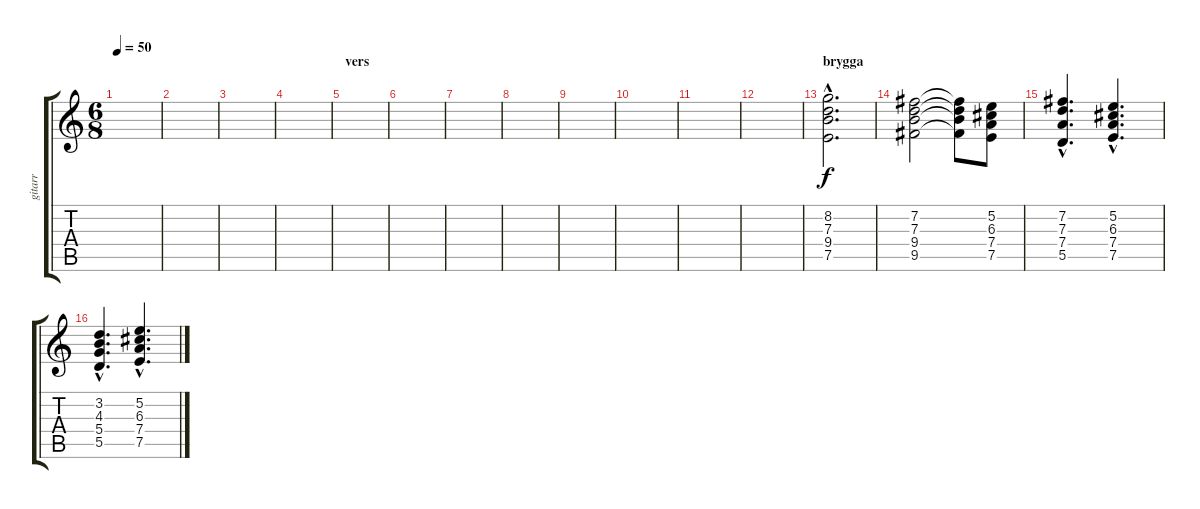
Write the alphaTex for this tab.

\track ("gitarr" "gitarr") {instrument overdrivenguitar}
\staff {score tabs}
\tuning (E4 B3 G3 D3 A2 E2) {hide}
\ts (6 8)
\tempo 50
\clef g2
\ks c
|
|
|
|
\section ("" "vers")
|
|
|
|
|
|
|
|
\section ("" "brygga")
(8.2{hac} 7.3{hac} 9.4{hac} 7.5{hac}).2{d} |
(7.2 7.3 9.4 9.5).2 (7.2{t} 7.3{t} 9.4{t} 9.5{t}).8 (5.2 6.3 7.4 7.5).8 |
(7.2{hac} 7.3{hac} 7.4{hac} 5.5{hac}).4{d} (5.2{hac} 6.3{hac} 7.4{hac} 7.5{hac}).4{d} |
(3.2{hac} 4.3{hac} 5.4{hac} 5.5{hac}).4{d} (5.2{hac} 6.3{hac} 7.4{hac} 7.5{hac}).4{d}
